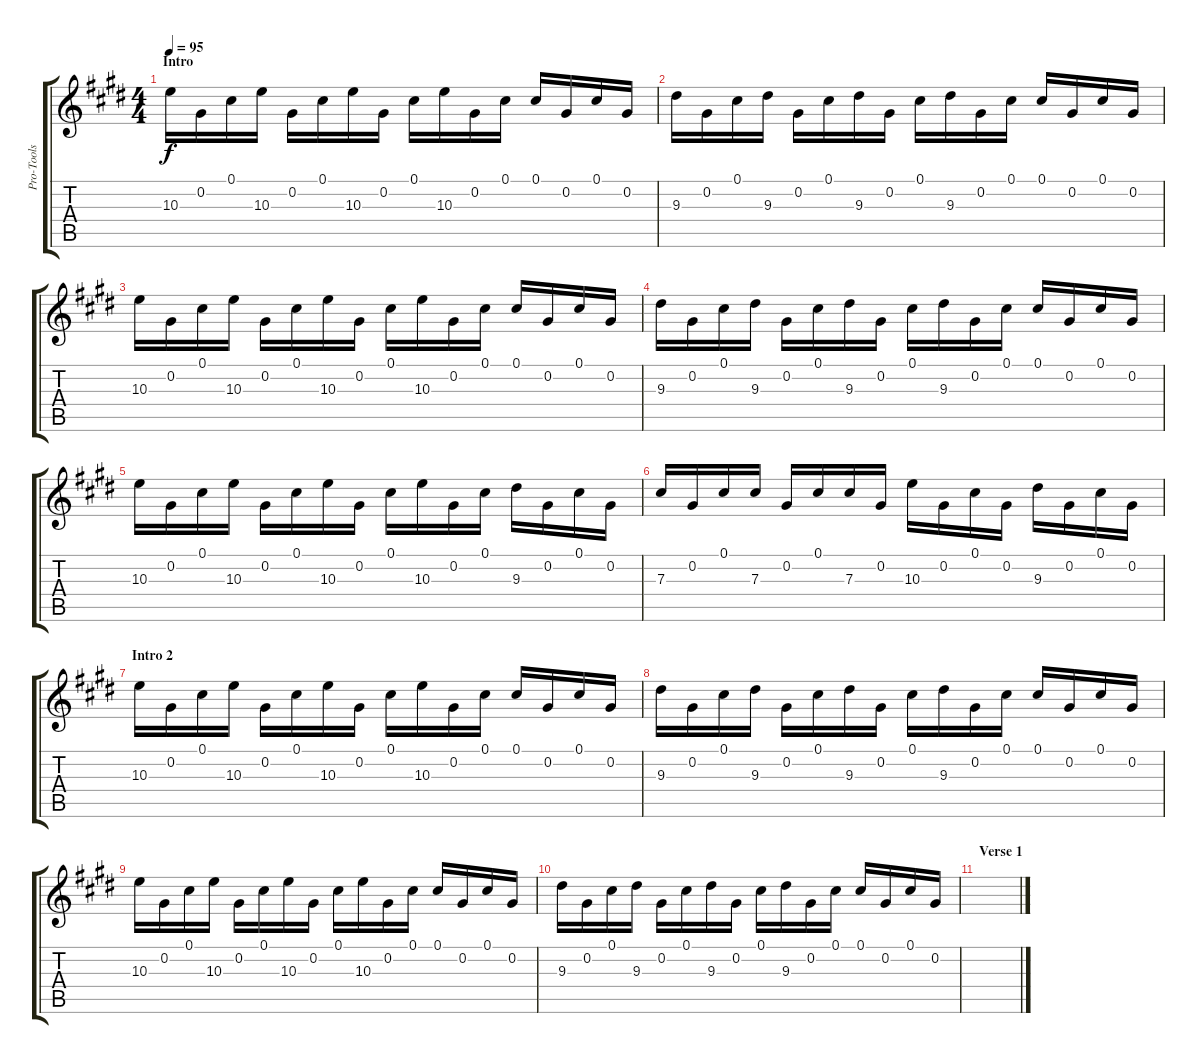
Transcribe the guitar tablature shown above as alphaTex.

\track ("Pro-Tools" "Pro-Tools") {instrument acousticguitarnylon}
\staff {score tabs}
\tuning (Db4 Ab3 Gb3 Db3 Ab2 Db2) {hide}
\ts (4 4)
\section ("" "Intro")
\tempo 95
\clef g2
\ks c#minor
10.3.16{dy f instrument acousticguitarnylon} 0.2.16 0.1.16 10.3.16 0.2.16 0.1.16 10.3.16 0.2.16 0.1.16 10.3.16 0.2.16 0.1.16 0.1.16 0.2.16 0.1.16 0.2.16 |
9.3.16 0.2.16 0.1.16 9.3.16 0.2.16 0.1.16 9.3.16 0.2.16 0.1.16 9.3.16 0.2.16 0.1.16 0.1.16 0.2.16 0.1.16 0.2.16 |
10.3.16 0.2.16 0.1.16 10.3.16 0.2.16 0.1.16 10.3.16 0.2.16 0.1.16 10.3.16 0.2.16 0.1.16 0.1.16 0.2.16 0.1.16 0.2.16 |
9.3.16 0.2.16 0.1.16 9.3.16 0.2.16 0.1.16 9.3.16 0.2.16 0.1.16 9.3.16 0.2.16 0.1.16 0.1.16 0.2.16 0.1.16 0.2.16 |
10.3.16 0.2.16 0.1.16 10.3.16 0.2.16 0.1.16 10.3.16 0.2.16 0.1.16 10.3.16 0.2.16 0.1.16 9.3.16 0.2.16 0.1.16 0.2.16 |
7.3.16 0.2.16 0.1.16 7.3.16 0.2.16 0.1.16 7.3.16 0.2.16 10.3.16 0.2.16 0.1.16 0.2.16 9.3.16 0.2.16 0.1.16 0.2.16 |
\section ("" "Intro 2")
10.3.16 0.2.16 0.1.16 10.3.16 0.2.16 0.1.16 10.3.16 0.2.16 0.1.16 10.3.16 0.2.16 0.1.16 0.1.16 0.2.16 0.1.16 0.2.16 |
9.3.16 0.2.16 0.1.16 9.3.16 0.2.16 0.1.16 9.3.16 0.2.16 0.1.16 9.3.16 0.2.16 0.1.16 0.1.16 0.2.16 0.1.16 0.2.16 |
10.3.16 0.2.16 0.1.16 10.3.16 0.2.16 0.1.16 10.3.16 0.2.16 0.1.16 10.3.16 0.2.16 0.1.16 0.1.16 0.2.16 0.1.16 0.2.16 |
9.3.16 0.2.16 0.1.16 9.3.16 0.2.16 0.1.16 9.3.16 0.2.16 0.1.16 9.3.16 0.2.16 0.1.16 0.1.16 0.2.16 0.1.16 0.2.16 |
\section ("" "Verse 1")
